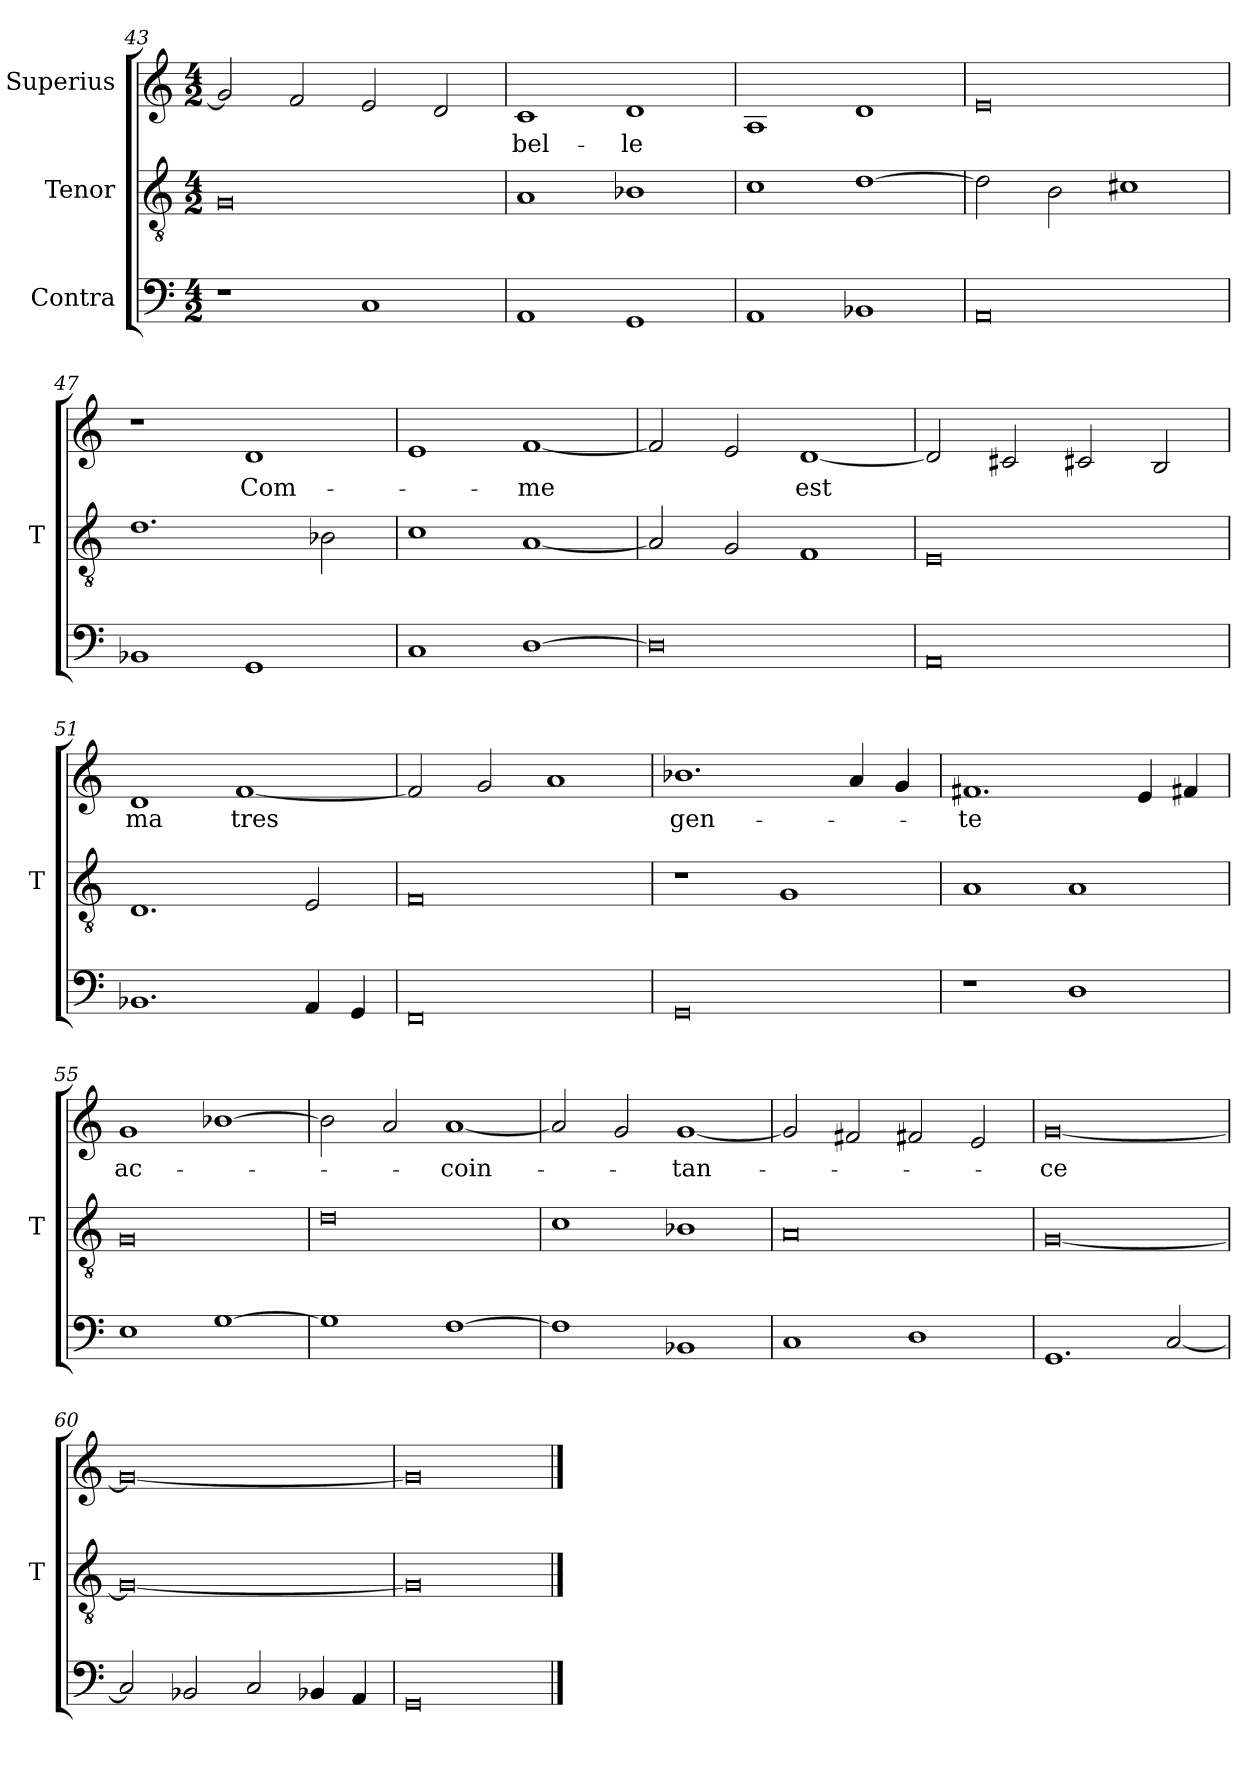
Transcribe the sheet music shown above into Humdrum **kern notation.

**kern	**kern	**kern	**text
*part3	*part2	*part1	*part1
*staff3	*staff2	*staff1	*staff1
*I"Contra	*I"Tenor	*I"Superius	*
*	*I'T	*	*
*clefF4	*clefGv2	*clefG2	*
*M4/2	*M4/2	*M4/2	*
=43	=43	=43	=43
1r	0G	2g]	.
.	.	2f	.
1C	.	2e	.
.	.	2d	.
=44	=44	=44	=44
1AA	1A	1c	bel-
1GG	1B-X	1d	-le
=45	=45	=45	=45
1AA	1c	1A	.
1BB-X	[1d	1d	.
=46	=46	=46	=46
0AA	2d]	0e	.
.	2B	.	.
.	1c#X	.	.
=47	=47	=47	=47
1BB-X	1.d	1r	.
1GG	.	1d	Com-
.	2B-X	.	.
=48	=48	=48	=48
1C	1c	1e	.
[1D	[1A	[1f	-me
=49	=49	=49	=49
0D]	2A]	2f]	.
.	2G	2e	.
.	1F	[1d	-est
=50	=50	=50	=50
0AA	0E	2d]	.
.	.	2c#X	.
.	.	2c#X	.
.	.	2B	.
=51	=51	=51	=51
1.BB-X	1.D	1d	-ma
.	.	[1f	-tres
4AA	2E	.	.
4GG	.	.	.
=52	=52	=52	=52
0FF	0F	2f]	.
.	.	2g	.
.	.	1a	.
=53	=53	=53	=53
0GG	1r	1.b-X	gen-
.	1G	.	.
.	.	4a	.
.	.	4g	.
=54	=54	=54	=54
1r	1A	1.f#X	-te
1D	1A	.	.
.	.	4e	.
.	.	4f#X	.
=55	=55	=55	=55
1E	0G	1g	ac-
[1G	.	[1b-X	.
=56	=56	=56	=56
1G]	0d	2b-]	.
.	.	2a	.
[1F	.	[1a	-coin-
=57	=57	=57	=57
1F]	1c	2a]	.
.	.	2g	.
1BB-X	1B-X	[1g	-tan-
=58	=58	=58	=58
1C	0A	2g]	.
.	.	2f#X	.
1D	.	2f#X	.
.	.	2e	.
=59	=59	=59	=59
1.GG	[0G	[0g	-ce
[2C	.	.	.
=60	=60	=60	=60
2C]	0G_	0g_	.
2BB-X	.	.	.
2C	.	.	.
4BB-X	.	.	.
4AA	.	.	.
=61	=61	=61	=61
0GG	0G]	0g]	.
==	==	==	==
*-	*-	*-	*-
